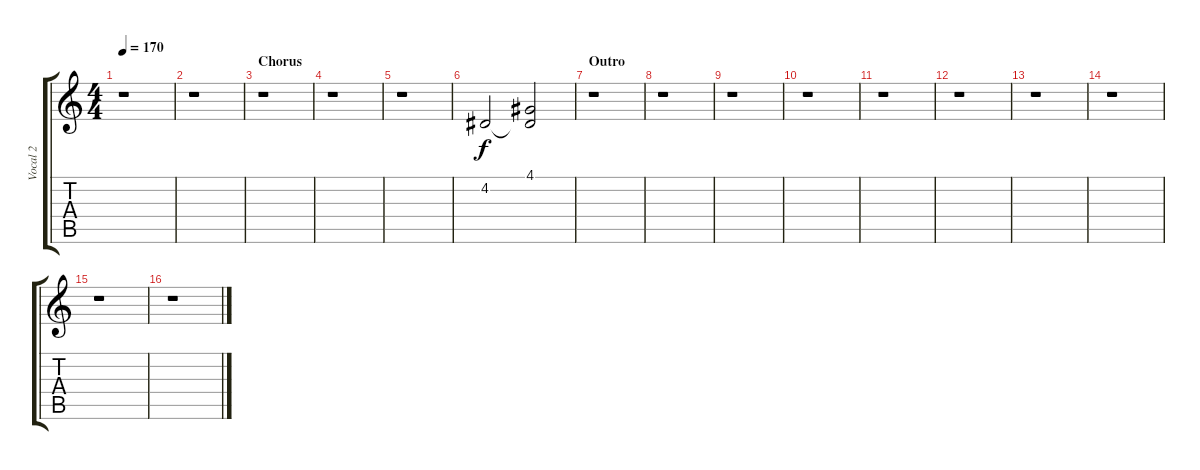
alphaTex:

\track ("Vocal 2" "Vocal 2") {instrument ocarina}
\staff {score tabs}
\tuning (E4 B3 G3 D3 A2 E2) {hide}
\ts (4 4)
\tempo 170
\clef g2
\ks c
r.1{dy f} |
r.1 |
\section ("" "Chorus")
r.1 |
r.1 |
r.1 |
4.2.2 (4.1 4.2{t}).2 |
\section ("" "Outro")
r.1 |
r.1 |
r.1 |
r.1 |
r.1 |
r.1 |
r.1 |
r.1 |
r.1 |
r.1
